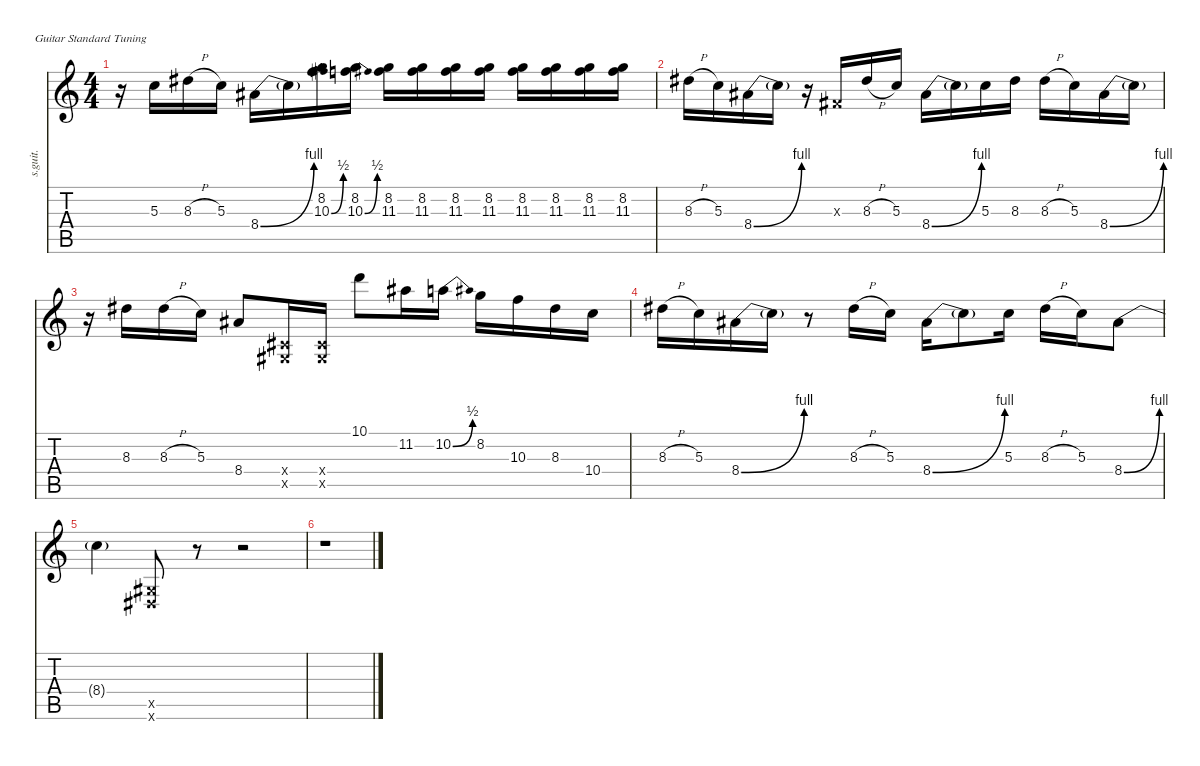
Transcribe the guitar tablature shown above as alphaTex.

\defaultSystemsLayout 4
\hideDynamics
\bracketExtendMode nobrackets
\track ("Jonny Greenwood" "s.guit.") {instrument distortionguitar}
\staff {score tabs}
\tuning (E4 B3 G3 D3 A2 E2)
\ts (4 4)
\tempo (88 hide)
\clef g2
\ks c
r.16{dy f} 5.3.16{lyrics (0 "") lyrics (1 "") lyrics (2 "") lyrics (3 "") lyrics (4 "")} 8.3{h acc #}.16{lyrics (0 "") lyrics (1 "") lyrics (2 "") lyrics (3 "") lyrics (4 "")} 5.3.16{lyrics (0 "") lyrics (1 "") lyrics (2 "") lyrics (3 "") lyrics (4 "")} 8.4{be (bend 0 0 30 4) acc #}.16{lyrics (0 "") lyrics (1 "") lyrics (2 "") lyrics (3 "") lyrics (4 "")} 8.4{t}.16{lyrics (0 "") lyrics (1 "") lyrics (2 "") lyrics (3 "") lyrics (4 "")} (8.2 10.3{be (bend 0 0 30 2)}).16{lyrics (0 "") lyrics (1 "") lyrics (2 "") lyrics (3 "") lyrics (4 "")} (8.2 10.3{be (bend 0 0 30 2)}).16{lyrics (0 "") lyrics (1 "") lyrics (2 "") lyrics (3 "") lyrics (4 "")} (8.2 11.3{acc #}).16{lyrics (0 "") lyrics (1 "") lyrics (2 "") lyrics (3 "") lyrics (4 "")} (8.2 11.3{acc #}).16{lyrics (0 "") lyrics (1 "") lyrics (2 "") lyrics (3 "") lyrics (4 "")} (8.2 11.3{acc #}).16{lyrics (0 "") lyrics (1 "") lyrics (2 "") lyrics (3 "") lyrics (4 "")} (8.2 11.3{acc #}).16{lyrics (0 "") lyrics (1 "") lyrics (2 "") lyrics (3 "") lyrics (4 "")} (8.2 11.3{acc #}).16{lyrics (0 "") lyrics (1 "") lyrics (2 "") lyrics (3 "") lyrics (4 "")} (8.2 11.3{acc #}).16{lyrics (0 "") lyrics (1 "") lyrics (2 "") lyrics (3 "") lyrics (4 "")} (8.2 11.3{acc #}).16{lyrics (0 "") lyrics (1 "") lyrics (2 "") lyrics (3 "") lyrics (4 "")} (8.2 11.3{acc #}).16{lyrics (0 "") lyrics (1 "") lyrics (2 "") lyrics (3 "") lyrics (4 "")} |
8.3{h acc #}.16{lyrics (0 "") lyrics (1 "") lyrics (2 "") lyrics (3 "") lyrics (4 "")} 5.3.16{lyrics (0 "") lyrics (1 "") lyrics (2 "") lyrics (3 "") lyrics (4 "")} 8.4{be (bend 0 0 30 4) acc #}.16{lyrics (0 "") lyrics (1 "") lyrics (2 "") lyrics (3 "") lyrics (4 "")} 8.4{t}.16{lyrics (0 "") lyrics (1 "") lyrics (2 "") lyrics (3 "") lyrics (4 "")} r.16 -1.3{x acc #}.16{lyrics (0 "") lyrics (1 "") lyrics (2 "") lyrics (3 "") lyrics (4 "")} 8.3{h acc #}.16{lyrics (0 "") lyrics (1 "") lyrics (2 "") lyrics (3 "") lyrics (4 "")} 5.3.16{lyrics (0 "") lyrics (1 "") lyrics (2 "") lyrics (3 "") lyrics (4 "")} 8.4{be (bend 0 0 30 4) acc #}.16{lyrics (0 "") lyrics (1 "") lyrics (2 "") lyrics (3 "") lyrics (4 "")} 8.4{t}.16{lyrics (0 "") lyrics (1 "") lyrics (2 "") lyrics (3 "") lyrics (4 "")} 5.3.16{lyrics (0 "") lyrics (1 "") lyrics (2 "") lyrics (3 "") lyrics (4 "")} 8.3{acc #}.16{lyrics (0 "") lyrics (1 "") lyrics (2 "") lyrics (3 "") lyrics (4 "")} 8.3{h acc #}.16{lyrics (0 "") lyrics (1 "") lyrics (2 "") lyrics (3 "") lyrics (4 "")} 5.3.16{lyrics (0 "") lyrics (1 "") lyrics (2 "") lyrics (3 "") lyrics (4 "")} 8.4{be (bend 0 0 30 4) acc #}.16{lyrics (0 "") lyrics (1 "") lyrics (2 "") lyrics (3 "") lyrics (4 "")} 8.4{t}.16{lyrics (0 "") lyrics (1 "") lyrics (2 "") lyrics (3 "") lyrics (4 "")} |
r.16 8.3{acc #}.16{lyrics (0 "") lyrics (1 "") lyrics (2 "") lyrics (3 "") lyrics (4 "")} 8.3{h acc #}.16{lyrics (0 "") lyrics (1 "") lyrics (2 "") lyrics (3 "") lyrics (4 "")} 5.3.16{lyrics (0 "") lyrics (1 "") lyrics (2 "") lyrics (3 "") lyrics (4 "")} 8.4{acc #}.8{lyrics (0 "") lyrics (1 "") lyrics (2 "") lyrics (3 "") lyrics (4 "")} (-1.4{x acc #} -1.5{x acc #}).16{lyrics (0 "") lyrics (1 "") lyrics (2 "") lyrics (3 "") lyrics (4 "")} (-1.4{x acc #} -1.5{x acc #}).16{lyrics (0 "") lyrics (1 "") lyrics (2 "") lyrics (3 "") lyrics (4 "")} 10.1.8{lyrics (0 "") lyrics (1 "") lyrics (2 "") lyrics (3 "") lyrics (4 "")} 11.2{acc #}.16{lyrics (0 "") lyrics (1 "") lyrics (2 "") lyrics (3 "") lyrics (4 "")} 10.2{be (bend 0 0 30 2)}.16{lyrics (0 "") lyrics (1 "") lyrics (2 "") lyrics (3 "") lyrics (4 "")} 8.2.16{lyrics (0 "") lyrics (1 "") lyrics (2 "") lyrics (3 "") lyrics (4 "")} 10.3.16{lyrics (0 "") lyrics (1 "") lyrics (2 "") lyrics (3 "") lyrics (4 "")} 8.3{acc #}.16{lyrics (0 "") lyrics (1 "") lyrics (2 "") lyrics (3 "") lyrics (4 "")} 10.4.16{lyrics (0 "") lyrics (1 "") lyrics (2 "") lyrics (3 "") lyrics (4 "")} |
8.3{h acc #}.16{lyrics (0 "") lyrics (1 "") lyrics (2 "") lyrics (3 "") lyrics (4 "")} 5.3.16{lyrics (0 "") lyrics (1 "") lyrics (2 "") lyrics (3 "") lyrics (4 "")} 8.4{be (bend 0 0 30 4) acc #}.16{lyrics (0 "") lyrics (1 "") lyrics (2 "") lyrics (3 "") lyrics (4 "")} 8.4{t}.16{lyrics (0 "") lyrics (1 "") lyrics (2 "") lyrics (3 "") lyrics (4 "")} r.8 8.3{h acc #}.16{lyrics (0 "") lyrics (1 "") lyrics (2 "") lyrics (3 "") lyrics (4 "")} 5.3.16{lyrics (0 "") lyrics (1 "") lyrics (2 "") lyrics (3 "") lyrics (4 "")} 8.4{be (bend 0 0 30 4) acc #}.16{lyrics (0 "") lyrics (1 "") lyrics (2 "") lyrics (3 "") lyrics (4 "")} 8.4{t}.8{lyrics (0 "") lyrics (1 "") lyrics (2 "") lyrics (3 "") lyrics (4 "")} 5.3.16{lyrics (0 "") lyrics (1 "") lyrics (2 "") lyrics (3 "") lyrics (4 "")} 8.3{h acc #}.16{lyrics (0 "") lyrics (1 "") lyrics (2 "") lyrics (3 "") lyrics (4 "")} 5.3.16{lyrics (0 "") lyrics (1 "") lyrics (2 "") lyrics (3 "") lyrics (4 "")} 8.4{be (bend 0 0 30 4) acc #}.8{lyrics (0 "") lyrics (1 "") lyrics (2 "") lyrics (3 "") lyrics (4 "")} |
8.4{t}.4{lyrics (0 "") lyrics (1 "") lyrics (2 "") lyrics (3 "") lyrics (4 "")} (-1.5{x acc #} -1.6{x acc #}).8{lyrics (0 "") lyrics (1 "") lyrics (2 "") lyrics (3 "") lyrics (4 "")} r.8 r.2 |
r.1
